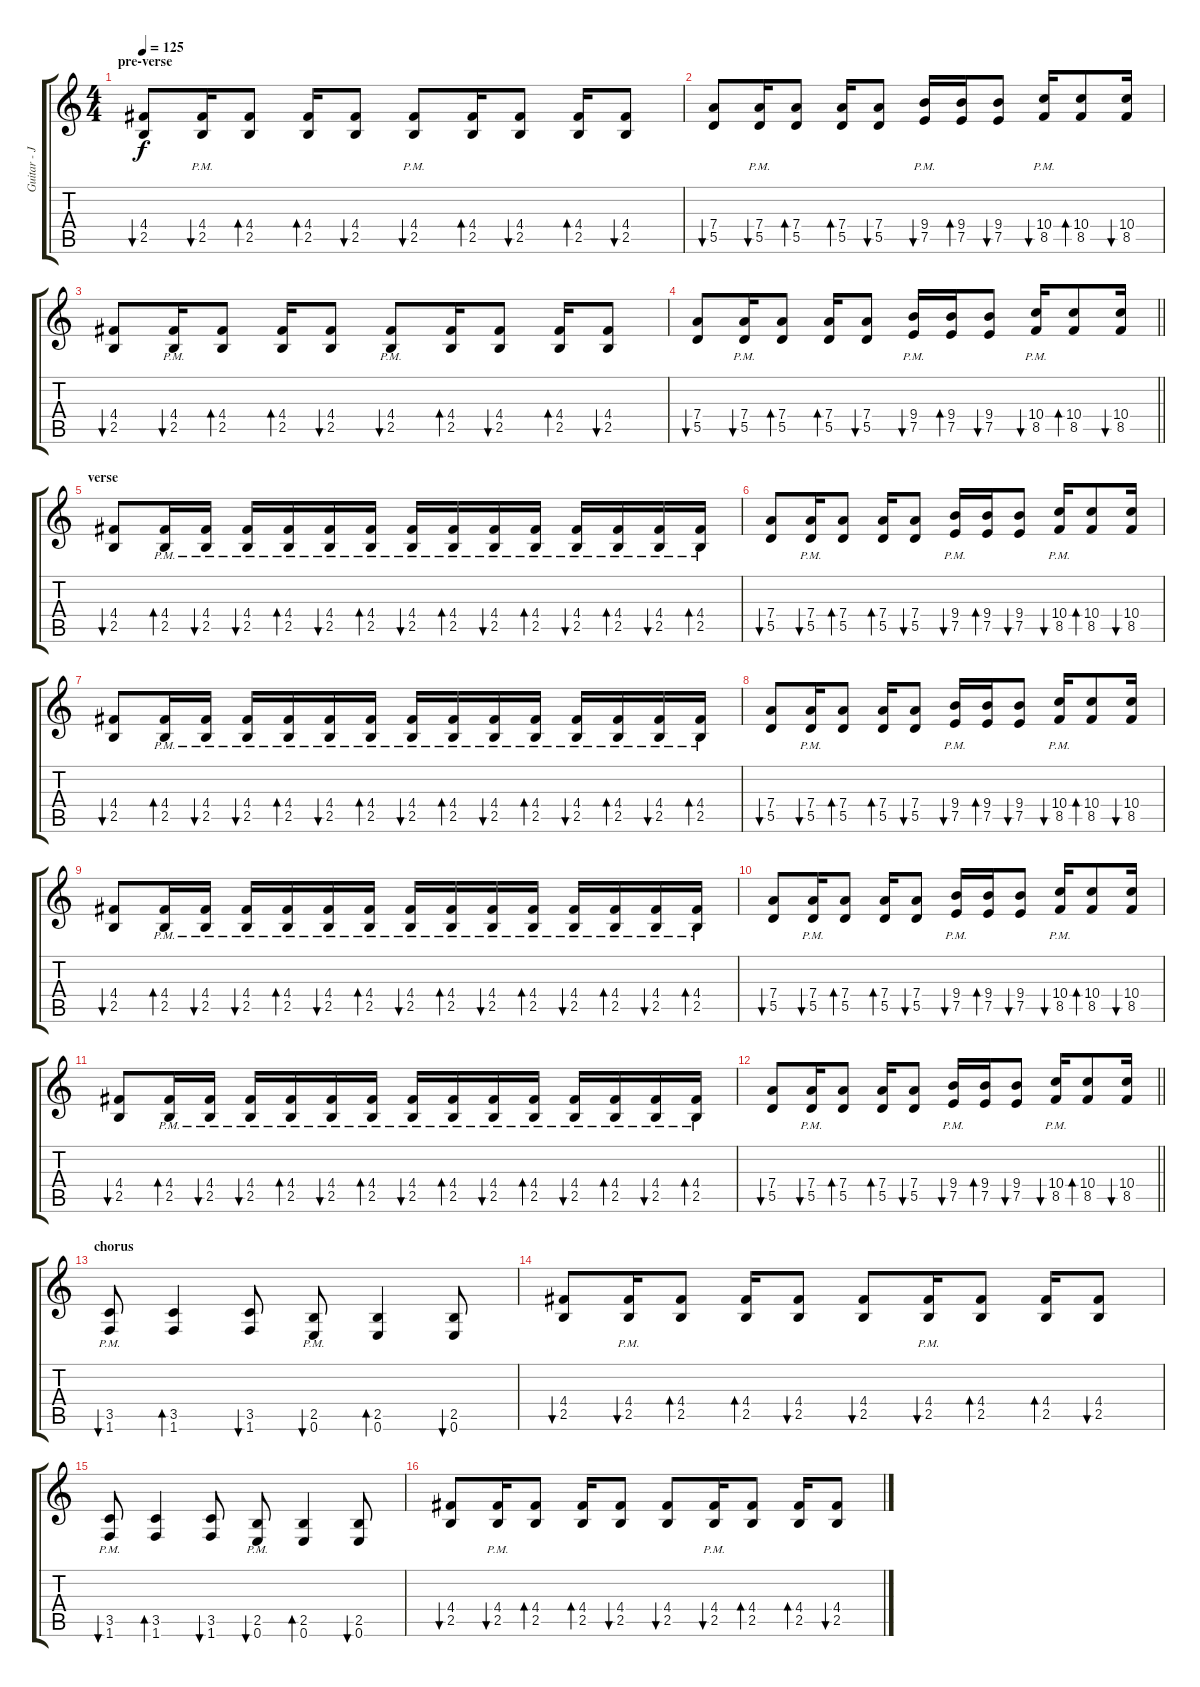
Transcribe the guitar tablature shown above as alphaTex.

\track ("Guitar - Jamie Buchan" "Guitar - J") {instrument overdrivenguitar}
\staff {score tabs}
\tuning (E4 B3 G3 D3 A2 E2) {hide}
\ts (4 4)
\section ("" "pre-verse")
\tempo 125
\clef g2
\ks c
(4.4 2.5).8{bu 60 dy f} (4.4{pm} 2.5{pm}).16{bu 60} (4.4 2.5).8{bd 60} (4.4 2.5).16{bd 60} (4.4 2.5).8{bu 60} (4.4{pm} 2.5{pm}).8{bu 60} (4.4 2.5).16{bd 60} (4.4 2.5).8{bu 60} (4.4 2.5).16{bd 60} (4.4 2.5).8{bu 60} |
(7.4 5.5).8{bu 60} (7.4{pm} 5.5{pm}).16{bu 60} (7.4 5.5).8{bd 60} (7.4 5.5).16{bd 60} (7.4 5.5).8{bu 60} (9.4{pm} 7.5{pm}).16{bu 60} (9.4 7.5).16{bd 60} (9.4 7.5).8{bu 60} (10.4{pm} 8.5{pm}).16{bu 60} (10.4 8.5).8{bd 60} (10.4 8.5).16{bu 60} |
(4.4 2.5).8{bu 60} (4.4{pm} 2.5{pm}).16{bu 60} (4.4 2.5).8{bd 60} (4.4 2.5).16{bd 60} (4.4 2.5).8{bu 60} (4.4{pm} 2.5{pm}).8{bu 60} (4.4 2.5).16{bd 60} (4.4 2.5).8{bu 60} (4.4 2.5).16{bd 60} (4.4 2.5).8{bu 60} |
\barLineRight lightlight
(7.4 5.5).8{bu 60} (7.4{pm} 5.5{pm}).16{bu 60} (7.4 5.5).8{bd 60} (7.4 5.5).16{bd 60} (7.4 5.5).8{bu 60} (9.4{pm} 7.5{pm}).16{bu 60} (9.4 7.5).16{bd 60} (9.4 7.5).8{bu 60} (10.4{pm} 8.5{pm}).16{bu 60} (10.4 8.5).8{bd 60} (10.4 8.5).16{bu 60} |
\section ("" "verse")
(4.4 2.5).8{bu 60} (4.4{pm} 2.5{pm}).16{bd 60} (4.4{pm} 2.5{pm}).16{bu 60} (4.4{pm} 2.5{pm}).16{bu 60} (4.4{pm} 2.5{pm}).16{bd 60} (4.4{pm} 2.5{pm}).16{bu 60} (4.4{pm} 2.5{pm}).16{bd 60} (4.4{pm} 2.5{pm}).16{bu 60} (4.4{pm} 2.5{pm}).16{bd 60} (4.4{pm} 2.5{pm}).16{bu 60} (4.4{pm} 2.5{pm}).16{bd 60} (4.4{pm} 2.5{pm}).16{bu 60} (4.4{pm} 2.5{pm}).16{bd 60} (4.4{pm} 2.5{pm}).16{bu 60} (4.4{pm} 2.5{pm}).16{bd 60} |
(7.4 5.5).8{bu 60} (7.4{pm} 5.5{pm}).16{bu 60} (7.4 5.5).8{bd 60} (7.4 5.5).16{bd 60} (7.4 5.5).8{bu 60} (9.4{pm} 7.5{pm}).16{bu 60} (9.4 7.5).16{bd 60} (9.4 7.5).8{bu 60} (10.4{pm} 8.5{pm}).16{bu 60} (10.4 8.5).8{bd 60} (10.4 8.5).16{bu 60} |
(4.4 2.5).8{bu 60} (4.4{pm} 2.5{pm}).16{bd 60} (4.4{pm} 2.5{pm}).16{bu 60} (4.4{pm} 2.5{pm}).16{bu 60} (4.4{pm} 2.5{pm}).16{bd 60} (4.4{pm} 2.5{pm}).16{bu 60} (4.4{pm} 2.5{pm}).16{bd 60} (4.4{pm} 2.5{pm}).16{bu 60} (4.4{pm} 2.5{pm}).16{bd 60} (4.4{pm} 2.5{pm}).16{bu 60} (4.4{pm} 2.5{pm}).16{bd 60} (4.4{pm} 2.5{pm}).16{bu 60} (4.4{pm} 2.5{pm}).16{bd 60} (4.4{pm} 2.5{pm}).16{bu 60} (4.4{pm} 2.5{pm}).16{bd 60} |
(7.4 5.5).8{bu 60} (7.4{pm} 5.5{pm}).16{bu 60} (7.4 5.5).8{bd 60} (7.4 5.5).16{bd 60} (7.4 5.5).8{bu 60} (9.4{pm} 7.5{pm}).16{bu 60} (9.4 7.5).16{bd 60} (9.4 7.5).8{bu 60} (10.4{pm} 8.5{pm}).16{bu 60} (10.4 8.5).8{bd 60} (10.4 8.5).16{bu 60} |
(4.4 2.5).8{bu 60} (4.4{pm} 2.5{pm}).16{bd 60} (4.4{pm} 2.5{pm}).16{bu 60} (4.4{pm} 2.5{pm}).16{bu 60} (4.4{pm} 2.5{pm}).16{bd 60} (4.4{pm} 2.5{pm}).16{bu 60} (4.4{pm} 2.5{pm}).16{bd 60} (4.4{pm} 2.5{pm}).16{bu 60} (4.4{pm} 2.5{pm}).16{bd 60} (4.4{pm} 2.5{pm}).16{bu 60} (4.4{pm} 2.5{pm}).16{bd 60} (4.4{pm} 2.5{pm}).16{bu 60} (4.4{pm} 2.5{pm}).16{bd 60} (4.4{pm} 2.5{pm}).16{bu 60} (4.4{pm} 2.5{pm}).16{bd 60} |
(7.4 5.5).8{bu 60} (7.4{pm} 5.5{pm}).16{bu 60} (7.4 5.5).8{bd 60} (7.4 5.5).16{bd 60} (7.4 5.5).8{bu 60} (9.4{pm} 7.5{pm}).16{bu 60} (9.4 7.5).16{bd 60} (9.4 7.5).8{bu 60} (10.4{pm} 8.5{pm}).16{bu 60} (10.4 8.5).8{bd 60} (10.4 8.5).16{bu 60} |
(4.4 2.5).8{bu 60} (4.4{pm} 2.5{pm}).16{bd 60} (4.4{pm} 2.5{pm}).16{bu 60} (4.4{pm} 2.5{pm}).16{bu 60} (4.4{pm} 2.5{pm}).16{bd 60} (4.4{pm} 2.5{pm}).16{bu 60} (4.4{pm} 2.5{pm}).16{bd 60} (4.4{pm} 2.5{pm}).16{bu 60} (4.4{pm} 2.5{pm}).16{bd 60} (4.4{pm} 2.5{pm}).16{bu 60} (4.4{pm} 2.5{pm}).16{bd 60} (4.4{pm} 2.5{pm}).16{bu 60} (4.4{pm} 2.5{pm}).16{bd 60} (4.4{pm} 2.5{pm}).16{bu 60} (4.4{pm} 2.5{pm}).16{bd 60} |
\barLineRight lightlight
(7.4 5.5).8{bu 60} (7.4{pm} 5.5{pm}).16{bu 60} (7.4 5.5).8{bd 60} (7.4 5.5).16{bd 60} (7.4 5.5).8{bu 60} (9.4{pm} 7.5{pm}).16{bu 60} (9.4 7.5).16{bd 60} (9.4 7.5).8{bu 60} (10.4{pm} 8.5{pm}).16{bu 60} (10.4 8.5).8{bd 60} (10.4 8.5).16{bu 60} |
\section ("" "chorus")
(3.5{pm} 1.6{pm}).8{bu 60} (3.5 1.6).4{bd 60} (3.5 1.6).8{bu 60} (2.5{pm} 0.6{pm}).8{bu 60} (2.5 0.6).4{bd 60} (2.5 0.6).8{bu 60} |
(4.4 2.5).8{bu 60} (4.4{pm} 2.5{pm}).16{bu 60} (4.4 2.5).8{bd 60} (4.4 2.5).16{bd 60} (4.4 2.5).8{bu 60} (4.4 2.5).8{bu 60} (4.4{pm} 2.5{pm}).16{bu 60} (4.4 2.5).8{bd 60} (4.4 2.5).16{bd 60} (4.4 2.5).8{bu 60} |
(3.5{pm} 1.6{pm}).8{bu 60} (3.5 1.6).4{bd 60} (3.5 1.6).8{bu 60} (2.5{pm} 0.6{pm}).8{bu 60} (2.5 0.6).4{bd 60} (2.5 0.6).8{bu 60} |
(4.4 2.5).8{bu 60} (4.4{pm} 2.5{pm}).16{bu 60} (4.4 2.5).8{bd 60} (4.4 2.5).16{bd 60} (4.4 2.5).8{bu 60} (4.4 2.5).8{bu 60} (4.4{pm} 2.5{pm}).16{bu 60} (4.4 2.5).8{bd 60} (4.4 2.5).16{bd 60} (4.4 2.5).8{bu 60}
